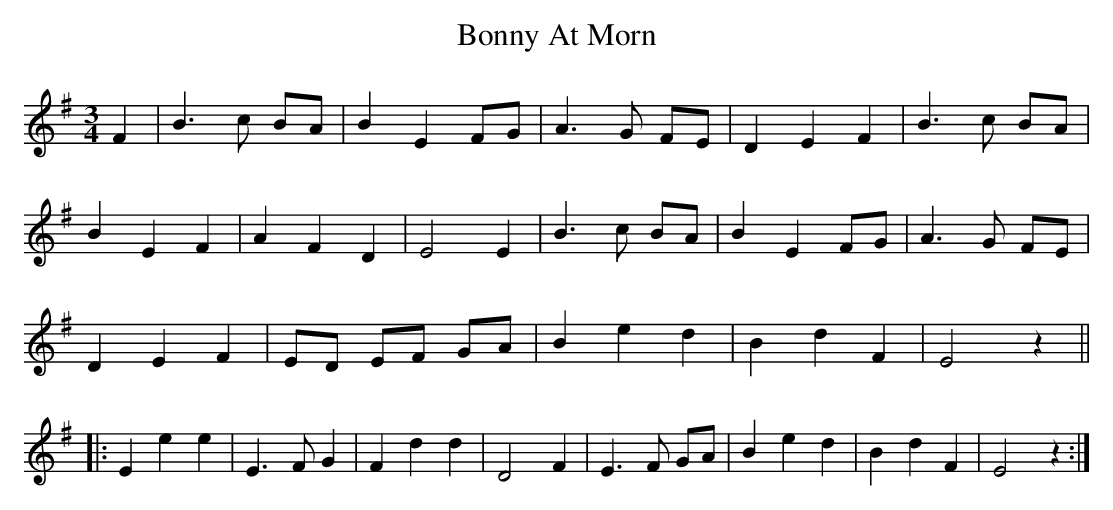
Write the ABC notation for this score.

X:1
T: Bonny At Morn
M: 3/4
L: 1/8
K: Emin
F2 |B3 c BA |B2 E2 FG |A3 G FE |D2 E2 F2 |B3 c BA |
B2 E2 F2 |A2 F2 D2 |E4 E2 |B3 c BA |B2 E2 FG |A3 G FE |
D2 E2 F2 |ED EF GA |B2 e2 d2 |B2 d2 F2 |E4 z2 ||
|:E2 e2 e2 |E3 F G2 |F2 d2 d2 |D4 F2 |E3 F GA |B2 e2 d2 |B2 d2 F2 |E4 z2 :|
